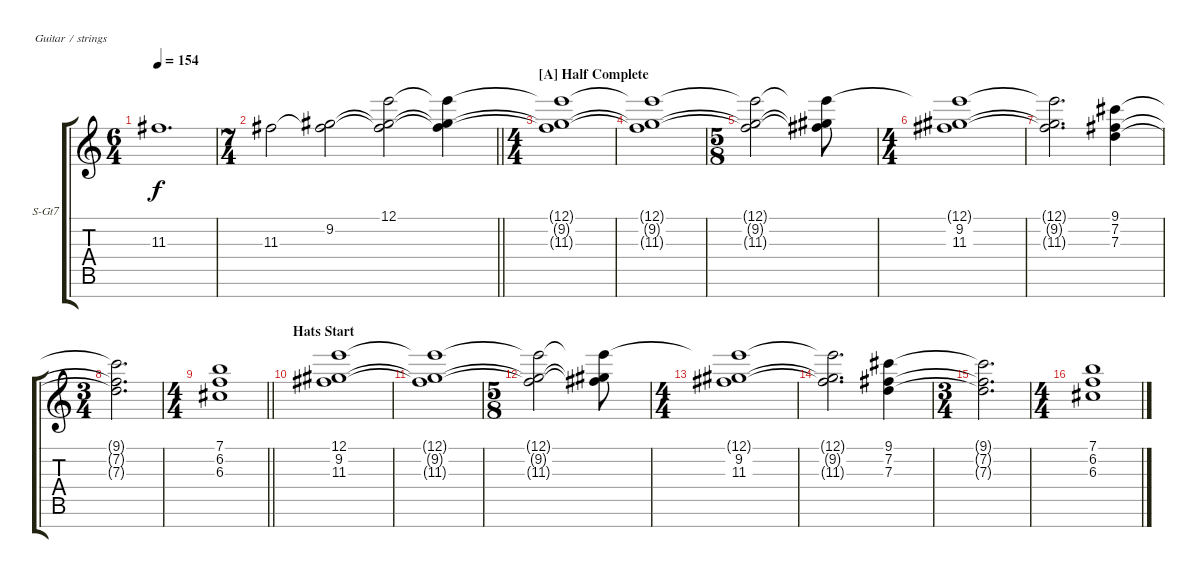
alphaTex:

\bracketExtendMode groupsimilarinstruments
\firstSystemTrackNameOrientation horizontal
\otherSystemsTrackNameOrientation horizontal
\track ("Synth PAD" "S-Gt7") {instrument choiraahs}
\staff {score tabs}
\tuning (E4 B3 G3 D3 A2 E2 B1)
\displaytranspose 12
\ts (6 4)
\beaming (8 2 2 2 6)
\tempo 154
\clef g2
\ks c
11.3{t}.1{d dy f} |
\ts (7 4)
\beaming (8 2 2 2 8)
\barLineRight lightlight
11.3.2 (9.2 11.3{t}).2 (12.1 9.2{t} 11.3{t}).2 (12.1{t} 9.2{t} 11.3{t}).4 |
\ts (4 4)
\beaming (8 2 2 2 2)
\section ("A" "Half Complete")
(12.1{t} 9.2{t} 11.3{t}).1 |
(12.1{t} 9.2{t} 11.3{t}).1 |
\ts (5 8)
\beaming (8 2 2 2 2)
(12.1{t} 9.2{t} 11.3{t}).2 (12.1{t} 9.2{t} 11.3{t}).8 |
\ts (4 4)
\beaming (8 2 2 2 2)
(12.1{t} 9.2 11.3).1 |
(12.1{t} 9.2{t} 11.3{t}).2{d} (9.1 7.2 7.3).4 |
\ts (3 4)
\beaming (8 2 2 2 2)
(9.1{t} 7.2{t} 7.3{t}).2{d} |
\ts (4 4)
\beaming (8 2 2 2 2)
\barLineRight lightlight
(7.1 6.2 6.3).1 |
\section ("" "Hats Start")
(12.1 9.2 11.3).1 |
(12.1{t} 9.2{t} 11.3{t}).1 |
\ts (5 8)
\beaming (8 2 2 2 2)
(12.1{t} 9.2{t} 11.3{t}).2 (12.1{t} 9.2{t} 11.3{t}).8 |
\ts (4 4)
\beaming (8 2 2 2 2)
(12.1{t} 9.2 11.3).1 |
(12.1{t} 9.2{t} 11.3{t}).2{d} (9.1 7.2 7.3).4 |
\ts (3 4)
\beaming (8 2 2 2 2)
(9.1{t} 7.2{t} 7.3{t}).2{d} |
\ts (4 4)
\beaming (8 2 2 2 2)
(7.1 6.2 6.3).1
